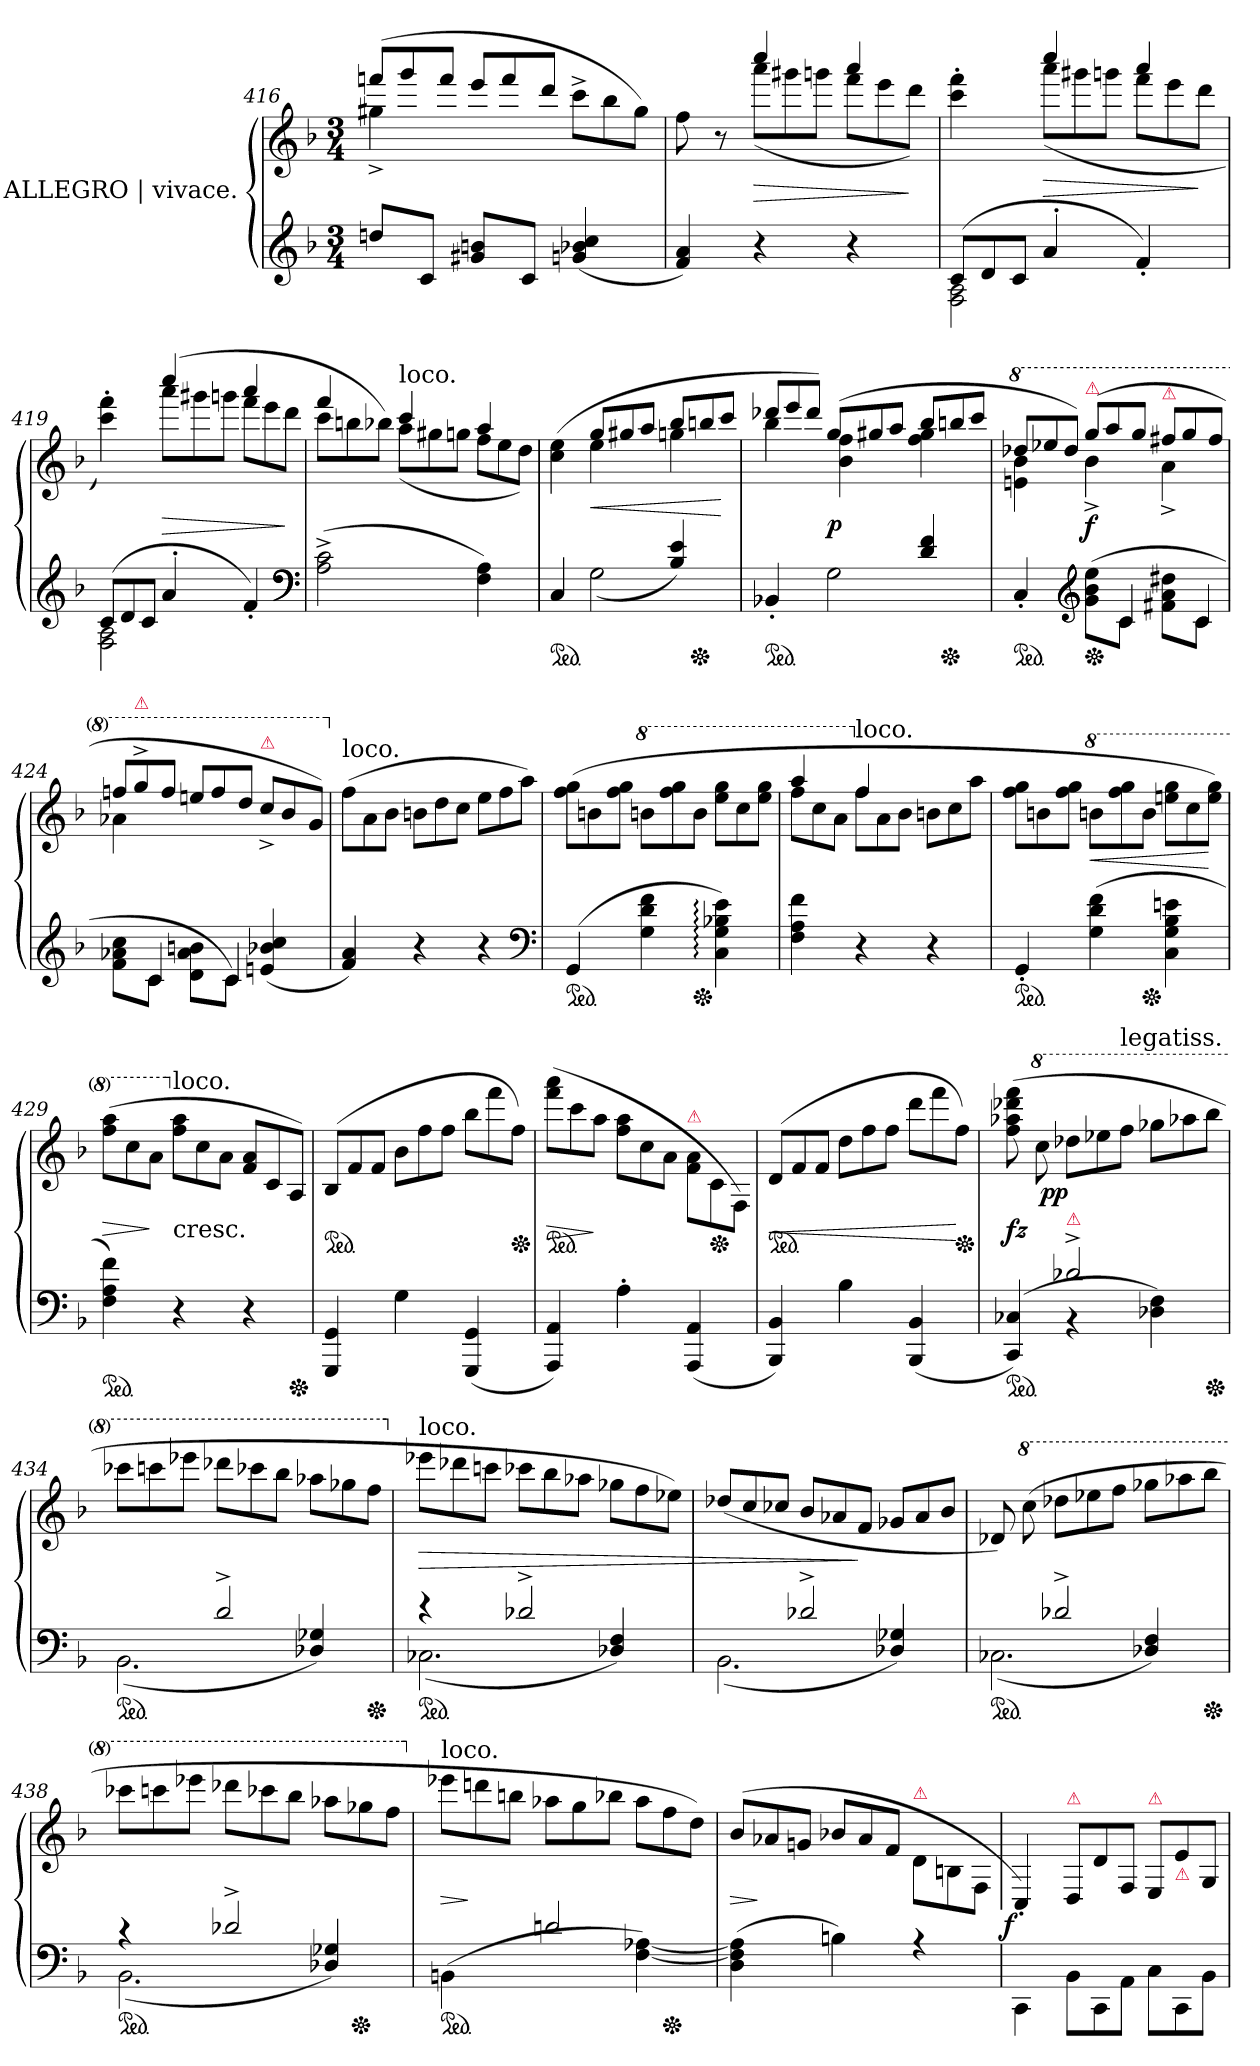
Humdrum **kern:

**kern	**kern	**dynam
*part1	*part1	*part1
*staff2	*staff1	*staff1/2
*I"ALLEGRO | vivace.	*	*
*clefG2	*clefG2	*
*k[b-]	*k[b-]	*
*M3/4	*M3/4	*
*	*Xtuplet	*
=416	=416	=416
*	*^	*
8ddnL	(>12fffnL	4gg#X^<	.
.	12ggg	.	.
8cJ	.	.	.
.	12fffJ	.	.
8g#X 8bnL	12eee/L	4ryy	.
.	12fff	.	.
8cJ	.	.	.
.	12dddJ	.	.
(>4gn 4b-X 4cc	12ccc^<L	4ryy	.
.	12bb-	.	.
.	12gg#J)	.	.
=417	=417	=417	=417
4f 4a)	4ryy	8ff	.
.	.	8r	.
4r	4cccc	(>12aaaL	>
.	.	12ggg#X	.
.	.	12gggnJ	.
4r	4aaa	12fffL	.
.	.	12eee	.
.	.	12dddJ)	]
=418	=418	=418	=418
*Xtuplet	*	*	*
*^	*	*	*
(>12cL	2F 2A	4ccc'> 4fff'>	4ryy	.
12d	.	.	.	.
12cJ	.	.	.	.
4a'<	.	4cccc	(>12aaaL	>
.	.	.	12ggg#X	.
.	.	.	12gggnJ	.
4f'<)	4ryy	4aaa	12fffL	.
.	.	.	12eee	.
.	.	.	12dddJ	]
=419	=419	=419	=419	=419
(>12cL	2F 2A	4ccc'> 4fff'>)	4ryy	.
12d	.	.	.	.
12cJ	.	.	.	.
4a'<	.	(>4cccc	12aaaL	>
.	.	.	12ggg#X	.
.	.	.	12gggnJ	.
4f'<)	4ryy	4aaa	12fffL	.
.	.	.	12eee	.
.	.	.	12dddJ	]
*v	*v	*	*	*
*clefF4	*	*	*
=420	=420	=420	=420
(>2A^< 2c^<	4fff	12cccL	.
.	.	12bbn	.
.	.	12bb-XJ)	.
!	!LO:TX:a:t=loco.	!	!
.	4ccc	(>12aaL	.
.	.	12gg#X	.
.	.	12ggnJ	.
4F 4A)	4aa	12ffL	.
.	.	12ee	.
.	.	12ddJ)	.
=421	=421	=421	=421
*^	*	*	*
*ped	*	*	*	*
4C	4ryy	(>4cc 4ee	4ryy	.
4ryy	(>2G	12ggL	4ee	<
.	.	12gg#X	.	.
.	.	12aaJ	.	.
4B-/ 4e/)	.	12bb-L	4ggn	.
*Xped	*	*	*	*
.	.	12bbn	.	.
.	.	12cccJ	.	[
=422	=422	=422	=422	=422
*ped	*	*	*	*
4BB-X'<	4ryy	12ddd-XL	4bb-	.
.	.	12eee	.	.
.	.	12ddd-J)	.	.
4ryy	2G	(>12ggL	4b- 4ff	p
.	.	12gg#X	.	.
.	.	12aaJ	.	.
4d/ 4f/	.	12bb-L	4ff 4gg#	.
*Xped	*	*	*	*
.	.	12bbn	.	.
.	.	12cccJ	.	.
=423	=423	=423	=423	=423
*	*	*8va	*	*
*ped	*	*	*	*
4C'<	4ryy	12ddd-XL	4een 4bb-	.
.	.	12eee-X	.	.
.	.	12ddd-J)	.	.
*clefG2	*	*	*	*
!	!	!LO:TX:a:color=crimson:t=⚠	!	!
*Xped	*	*	*	*
8ryy	(>8g\ 8b-\ 8ee\L	(>12gggL	4bb-^<	f
.	.	12aaa	.	.
4c/	8cJ	.	.	.
.	.	12gggJ	.	.
!	!	!LO:TX:a:color=crimson:t=⚠	!	!
.	8f#X\ 8a\ 8dd#X\L	12fff#XL	4aa^<	.
.	.	12ggg	.	.
!LO:N:vis=4	!	!	!	!
8c/	8cJ	.	.	.
.	.	12fff#J	.	.
=424	=424	=424	=424	=424
8ryy	8f\ 8a-X\ 8cc\L	12fffnL	4aa-X	.
!	!	!LO:TX:a:color=crimson:t=⚠	!	!
.	.	12ggg^<	.	.
4c/	8cJ	.	.	.
.	.	12fffJ	.	.
.	8d\ 8a-\ 8bn\L	12eeen/L	4ryy	.
.	.	12fff	.	.
4c/	8cJ)	.	.	.
.	.	12dddJ	.	.
!	!	!LO:TX:a:color=crimson:t=⚠	!	!
.	(>4en/ 4b-X/ 4cc/	12ccc^</L	4ryy	.
.	.	12bb-	.	.
8ryy	.	.	.	.
.	.	12ggJ)	.	.
*v	*v	*	*	*
*	*v	*v	*
=425	=425	=425
*	*X8va	*
!	!LO:TX:a:t=loco.	!
4f 4a)	(>12ffL	.
.	12a	.
.	12b-J	.
4r	12bnL	.
.	12dd	.
.	12ccJ	.
4r	12eeL	.
.	12ff	.
.	12aaJ)	.
*clefF4	*	*
=426	=426	=426
*ped	*	*
(>4GG	(>12ff 12ggL	.
.	12bn	.
.	12ff 12ggJ	.
*	*8va	*
4G 4d 4f	12bbnL	.
.	12fff 12ggg	.
*Xped	*	*
.	12bbJ	.
4C: 4G: 4B-X: 4e:)	12eee 12gggL	.
.	12ccc	.
.	12eee 12gggJ	.
=427	=427	=427
*	*^	*
4F 4A 4f	4aaa	12fffL	.
.	.	12ccc	.
.	.	12aaJ	.
*	*X8va	*	*
!	!LO:TX:a:t=loco.	!	!
4r	4ff	12ffL	.
.	.	12a	.
.	.	12b-J	.
4r	4ryy	12bnL	.
.	.	12cc	.
.	.	12aaJ	.
*	*v	*v	*
=428	=428	=428
*ped	*	*
4GG'<	12ff 12ggL	.
.	12bn	.
.	12ff 12ggJ	.
*	*8va	*
(>4G 4d 4f	12bbnL	<
.	12fff 12ggg	.
*Xped	*	*
.	12bbJ	.
4C 4G 4B- 4en	12eeen 12gggL	.
.	12ccc	.
.	12eee 12gggJ)	[
=429	=429	=429
*ped	*	*
4F 4A 4f)	(>12fff 12aaaL	>
.	12ccc	.
.	12aaJ	]
*	*X8va	*
!	!LO:TX:c:t=cresc.	!
!	!LO:TX:a:t=loco.	!
4r	12ff 12aaL	.
.	12cc	.
.	12aJ	.
4r	12f 12aL	.
.	12c	.
*Xped	*	*
.	12AJ)	.
=430	=430	=430
*	*ped	*
4GGG 4GG	(>12B-L	.
.	12f	.
.	12fJ	.
4G	12b-L	.
.	12ff	.
.	12ffJ	.
(<4GGG 4GG	12bb-L	.
.	12fff	.
*	*Xped	*
.	12ffJ)	.
=431	=431	=431
*	*ped	*
4AAA 4AA)	(>12fff 12aaaL	>
.	12ccc	.
.	12aaJ	]
4A'>	12ff 12aaL	.
.	12cc	.
.	12aJ	.
!	!LO:TX:a:color=crimson:t=⚠	!
(<4AAA 4AA	12f\ 12a\L	.
*	*Xped	*
.	12c\	.
.	12F/J)	.
=432	=432	=432
*	*ped	*
4BBB- 4BB-)	(>12dL	<
.	12f	.
.	12fJ	.
4B-	12ddL	.
.	12ff	.
.	12ffJ	.
(<4BBB- 4BB-	12dddL	.
.	12fff	.
*	*Xped	*
.	12ffJ)	[
=433	=433	=433
*^	*	*
*ped	*	*	*
4ryy	(>4CC/ 4C-X/)	(>8ff 8aa-X 8ddd-X 8fff	fz
*	*	*8va	*
.	.	8ccc\	.
!LO:TX:a:color=crimson:t=⚠	!	!	!
!	!	!	!LO:DY:rj
2d-X^<	4rBB	12ddd-XL	pp
.	.	12eee-X	.
!	!	!LO:TX:a:t=legatiss.	!
.	.	12fffJ	.
.	4D-X 4F)	12ggg-XL	.
.	.	12aaa-X	.
*Xped	*	*	*
.	.	12bbb-J	.
=434	=434	=434	=434
*	*^	*	*
*ped	*	*	*	*
4ryy	(>2.BB-	2ryy	12cccc-XL	.
.	.	.	12ccccn	.
.	.	.	12eeee-XJ	.
2d^<	.	.	12dddd-XL	.
.	.	.	12cccc-X	.
.	.	.	12bbb-J	.
.	.	4D-X 4G-X)	12aaa-XL	.
.	.	.	12ggg-X	.
*Xped	*	*	*	*
.	.	.	12fffJ	.
=435	=435	=435	=435	=435
*	*	*	*X8va	*
!	!	!	!LO:TX:a:t=loco.	!
*ped	*	*	*	*
4r	(>2.C-X	2ryy	12eee-XL	>
.	.	.	12ddd-X	.
.	.	.	12cccnJ	.
2d-X^<	.	.	12ccc-XL	.
.	.	.	12bb-	.
.	.	.	12aa-XJ	.
.	.	4D-X 4F)	12gg-XL	.
.	.	.	12ff	.
.	.	.	12ee-XJ)	.
=436	=436	=436	=436	=436
4ryy	(>2.BB-	2ryy	(>12dd-X/L	.
.	.	.	12cc	.
.	.	.	12cc-XJ	.
2d-X^<	.	.	12b-L	.
.	.	.	12a-X	.
.	.	.	12fJ	]
.	.	4D-X 4G-X)	12g-XL	.
.	.	.	12a-	.
.	.	.	12b-J	.
=437	=437	=437	=437	=437
*ped	*	*	*	*
4ryy	(>2.C-X	2ryy	8d-X)	.
*	*	*	*8va	*
.	.	.	(>8ccc	.
2d-X^<	.	.	12ddd-XL	.
.	.	.	12eee-X	.
.	.	.	12fffJ	.
.	.	4D-X 4F)	12ggg-XL	.
.	.	.	12aaa-X	.
*Xped	*	*	*	*
.	.	.	12bbb-J	.
=438	=438	=438	=438	=438
*ped	*	*	*	*
4rc	(>2.BB-	2ryy	12cccc-XL	.
.	.	.	12ccccn	.
.	.	.	12eeee-XJ	.
2d-X^<	.	.	12dddd-XL	.
.	.	.	12cccc-X	.
.	.	.	12bbb-J	.
.	.	4D-X 4G-X)	12aaa-XL	.
*Xped	*	*	*	*
.	.	.	12ggg-X	.
.	.	.	12fffJ	.
*	*v	*v	*	*
=439	=439	=439	=439
*	*	*X8va	*
!	!	!LO:TX:a:t=loco.	!
*ped	*	*	*
4rcyy	(>4BBn\	12eee-XL	>
.	.	12dddn	]
.	.	12bbnJ	.
2dn/	4rBByy	12aa-XL	.
.	.	12gg	.
.	.	12bb-XJ	.
.	[4F [4A-X)	12aa-L	.
*Xped	*	*	*
.	.	12ff	.
.	.	12ddJ)	.
*v	*v	*	*
=440	=440	=440
(>4D 4F] 4A-]	(>12b-L	>
.	12a-X	]
.	12gnJ	.
4Bn)	12b-XL	.
.	12a-	.
.	12fJ	.
!	!LO:TX:a:color=crimson:t=⚠	!
4rA	12d\L	.
.	12Bn\	.
.	12F/J	.
=441	=441	=441
!	!	!LO:DY:rj
4CC\	4C'>/)	f
!	!LO:TX:a:color=crimson:t=⚠	!
12BB-\L	12D/L	.
12CC	12d\	.
12AAJ	12F/J	.
!	!LO:TX:a:color=crimson:t=⚠	!
12C\L	12E/L	.
!	!LO:TX:b:color=crimson:t=⚠	!
12CC	12e\	.
12BB-J	12G/J	.
=	=	=
*-	*-	*-
